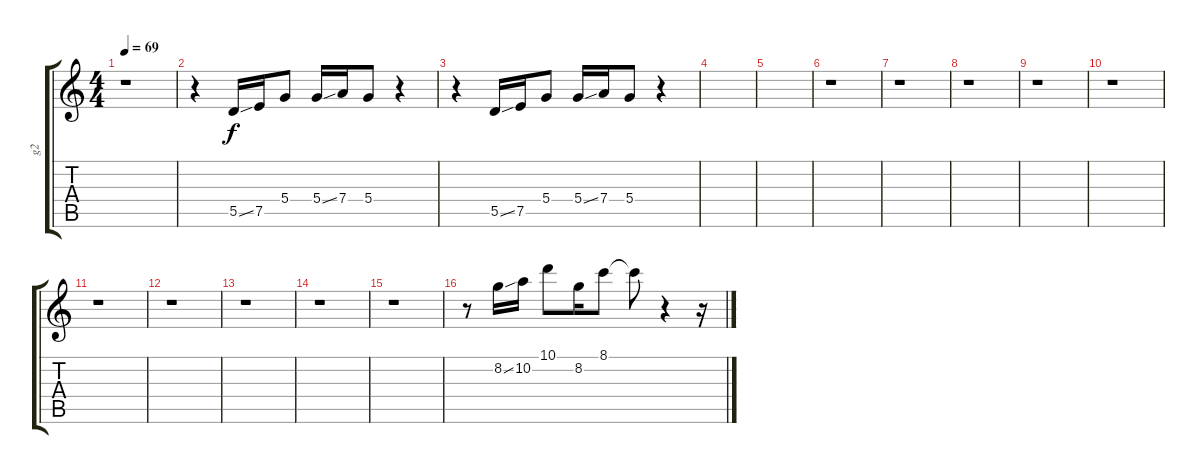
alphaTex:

\track ("g2" "g2") {instrument acousticguitarsteel}
\staff {score tabs}
\tuning (E4 B3 G3 D3 A2 E2) {hide}
\ts (4 4)
\tempo 69
\clef g2
\ks c
r.1{dy f} |
r.4 5.5{ss}.16 7.5.16 5.4.8 5.4{ss}.16 7.4.16 5.4.8 r.4 |
r.4 5.5{ss}.16 7.5.16 5.4.8 5.4{ss}.16 7.4.16 5.4.8 r.4 |
|
|
r.1 |
r.1 |
r.1 |
r.1 |
r.1 |
r.1 |
r.1 |
r.1 |
r.1 |
r.1 |
r.8 8.2{ss}.16 10.2.16 10.1.8 8.2.16 8.1.8 8.1{t}.8 r.4 r.16
